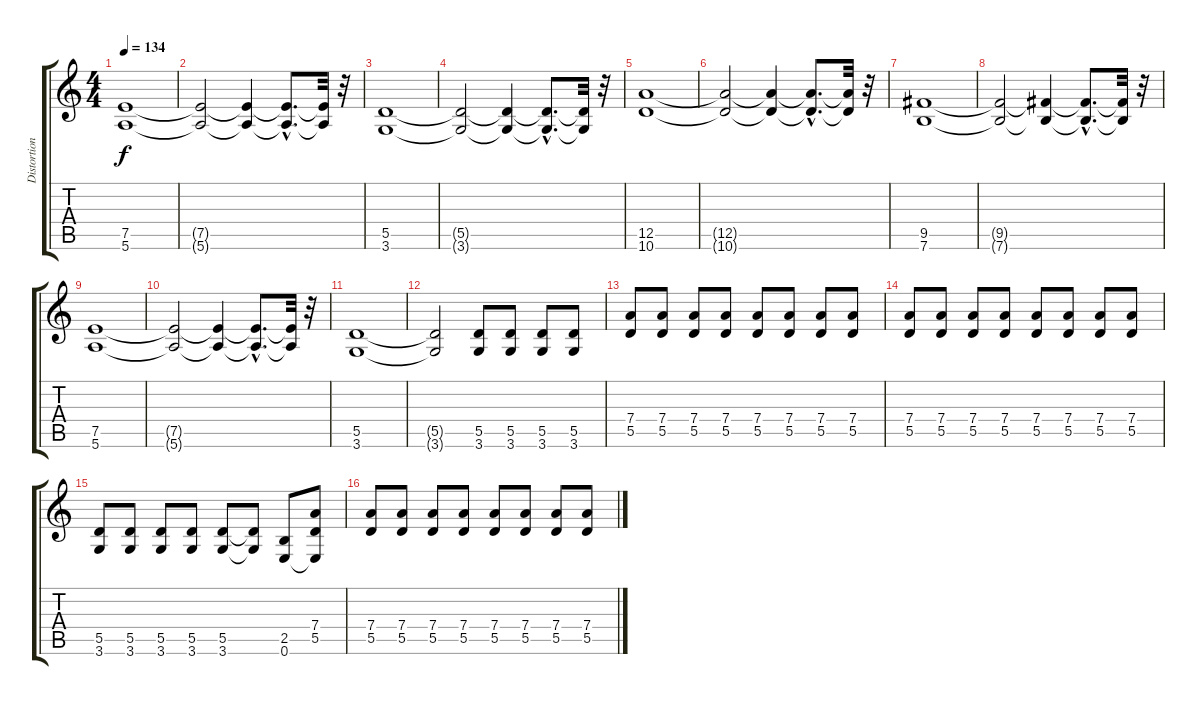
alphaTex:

\track ("Distortion" "Distortion") {instrument distortionguitar}
\staff {score tabs}
\tuning (E4 B3 G3 D3 A2 E2) {hide}
\ts (4 4)
\tempo 134
\clef g2
\ks c
(7.5 5.6).1{dy f volume 4} |
(7.5{t} 5.6{t}).2 (7.5{t} 5.6{t}).4 (7.5{hac t} 5.6{hac t}).8{d} (7.5{t} 5.6{t}).32 r.32{volume 13} |
(5.5 3.6).1{volume 4} |
(5.5{t} 3.6{t}).2 (5.5{t} 3.6{t}).4 (5.5{hac t} 3.6{hac t}).8{d} (5.5{t} 3.6{t}).32 r.32{volume 13} |
(12.5 10.6).1{volume 4} |
(12.5{t} 10.6{t}).2 (12.5{t} 10.6{t}).4 (12.5{hac t} 10.6{hac t}).8{d} (12.5{t} 10.6{t}).32 r.32{volume 13} |
(9.5 7.6).1{volume 4} |
(9.5{t} 7.6{t}).2 (9.5{t} 7.6{t}).4 (9.5{hac t} 7.6{hac t}).8{d} (9.5{t} 7.6{t}).32 r.32{volume 13} |
(7.5 5.6).1{volume 4} |
(7.5{t} 5.6{t}).2 (7.5{t} 5.6{t}).4 (7.5{hac t} 5.6{hac t}).8{d} (7.5{t} 5.6{t}).32 r.32{volume 13} |
(5.5 3.6).1{volume 16} |
(5.5{t} 3.6{t}).2 (5.5 3.6).8 (5.5 3.6).8 (5.5 3.6).8 (5.5 3.6).8 |
(7.4 5.5).8 (7.4 5.5).8 (7.4 5.5).8 (7.4 5.5).8 (7.4 5.5).8 (7.4 5.5).8 (7.4 5.5).8 (7.4 5.5).8 |
(7.4 5.5).8 (7.4 5.5).8 (7.4 5.5).8 (7.4 5.5).8 (7.4 5.5).8 (7.4 5.5).8 (7.4 5.5).8 (7.4 5.5).8 |
(5.5 3.6).8 (5.5 3.6).8 (5.5 3.6).8 (5.5 3.6).8 (5.5 3.6).8 (5.5{t} 3.6{t}).8 (2.5 0.6).8 (7.4 5.5 0.6{t}).8 |
(7.4 5.5).8 (7.4 5.5).8 (7.4 5.5).8 (7.4 5.5).8 (7.4 5.5).8 (7.4 5.5).8 (7.4 5.5).8 (7.4 5.5).8
